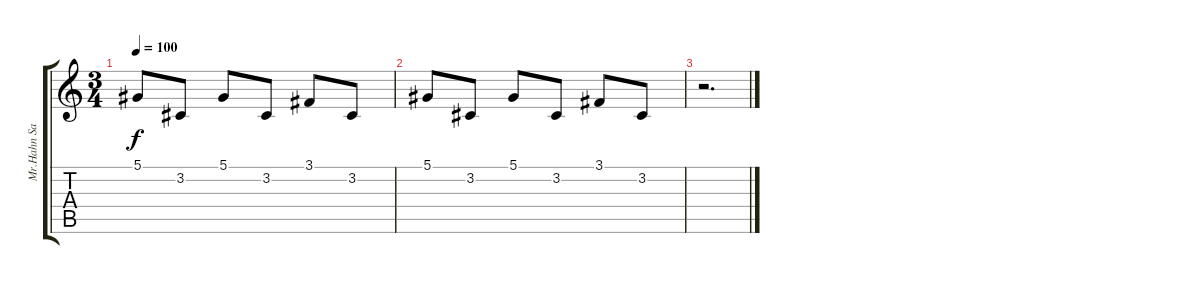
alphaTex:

\track ("Mr.Hahn Sampler4" "Mr.Hahn Sa") {instrument lead5charang}
\staff {score tabs}
\tuning (Eb4 Bb3 Gb3 Db3 Ab2 Eb2) {hide}
\ts (3 4)
\tempo 100
\clef g2
\ks c
5.1.8{dy f} 3.2.8 5.1.8 3.2.8 3.1.8 3.2.8 |
5.1.8 3.2.8 5.1.8 3.2.8 3.1.8 3.2.8 |
r.2{d}
